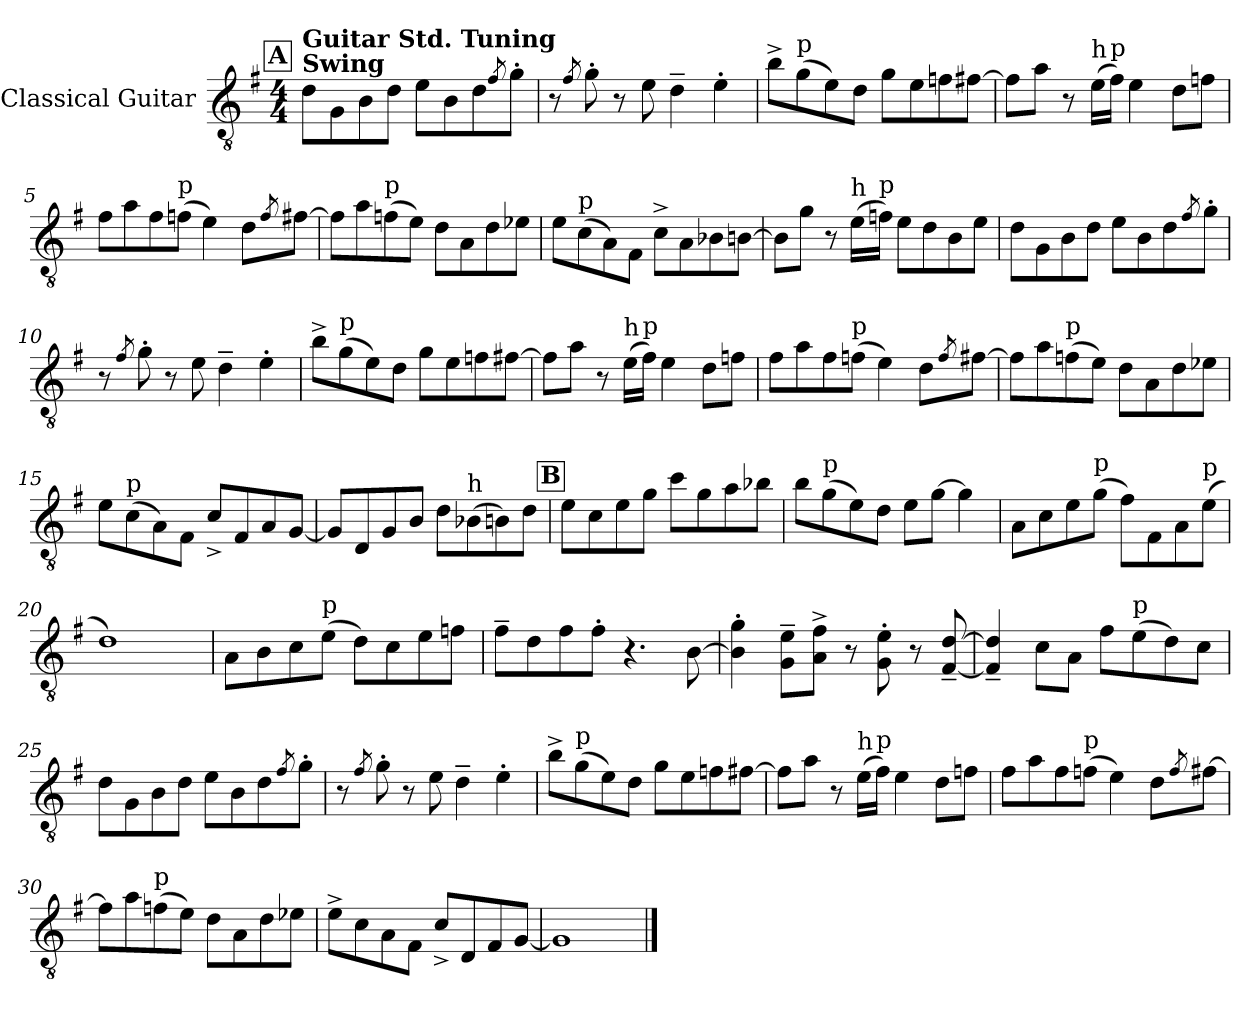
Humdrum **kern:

**kern
*part1
*staff1
*I"Classical Guitar
*I'Guit.
*clefGv2
*k[f#]
*M4/4
*MM120
!!LO:REH:place=s1:a:B:fs=14:t=A
=1
!LO:TX:a:B:t=Swing
!LO:TX:a:B:t=Guitar Std. Tuning
8d\L
8G\
8B\
8d\J
8e\L
8B\
8d\
8qf#/
8g'\J
=2
8r
8qf#/
8g'\
8r
8e\
4d~\
4e'\
=3
8b^\L
!LO:TX:a:t=p
(8g\
8e\)
8d\J
8g\L
8e\
8fn\
[8f#X\J
=4
8f#\L]
8a\J
8r
!LO:TX:a:t=h
(16e\LL
!LO:TX:a:t=p
16f#\JJ)
4e\
8d\L
8fn\J
!!LO:LB:g=z
=5
8f#\L
8a\
8f#\
!LO:TX:a:t=p
(8fn\J
4e\)
8d\L
8qf/
[8f#X\J
=6
8f#\L]
8a\
!LO:TX:a:t=p
(8fn\
8e\J)
8d\L
8A\
8d\
8e-X\J
=7
8e\L
!LO:TX:a:t=p
(8c\
8A\)
8F#\J
8c^\L
8A\
8B-X\
[8Bn\J
=8
8B\L]
8g\J
8r
!LO:TX:a:t=h
(16e\LL
!LO:TX:a:t=p
16fn\JJ)
8e\L
8d\
8B\
8e\J
!!LO:LB:g=z
=9
8d\L
8G\
8B\
8d\J
8e\L
8B\
8d\
8qf#/
8g'\J
=10
8r
8qf#/
8g'\
8r
8e\
4d~\
4e'\
=11
8b^\L
!LO:TX:a:t=p
(8g\
8e\)
8d\J
8g\L
8e\
8fn\
[8f#X\J
=12
8f#\L]
8a\J
8r
!LO:TX:a:t=h
(16e\LL
!LO:TX:a:t=p
16f#\JJ)
4e\
8d\L
8fn\J
!!LO:LB:g=z
=13
8f#\L
8a\
8f#\
!LO:TX:a:t=p
(8fn\J
4e\)
8d\L
8qf/
[8f#X\J
=14
8f#\L]
8a\
!LO:TX:a:t=p
(8fn\
8e\J)
8d\L
8A\
8d\
8e-X\J
=15
8e\L
!LO:TX:a:t=p
(8c\
8A\)
8F#\J
8c^/L
8F#/
8A/
[8G/J
=16
8G/L]
8D/
8G/
8B/J
8d\L
!LO:TX:a:t=h
(8B-X\
8Bn\)
8d\J
!!LO:LB:g=z
!!LO:REH:place=s1:a:B:fs=14:t=B
=17
8e\L
8c\
8e\
8g\J
8cc\L
8g\
8a\
8b-X\J
=18
8b\L
!LO:TX:a:t=p
(8g\
8e\)
8d\J
8e\L
[8g\J
4g\]
=19
8A\L
8c\
8e\
!LO:TX:a:t=p
(8g\J
8f#\L)
8F#\
8A\
!LO:TX:a:t=p
(8e\J
=20
1d)
!!LO:LB:g=z
=21
8A\L
8B\
8c\
!LO:TX:a:t=p
(8e\J
8d\L)
8c\
8e\
8fn\J
=22
8f#~\L
8d\
8f#\
8f#'\J
4.r
[8B\
=23
4B\]' 4g\'
8G\~ 8e\~L
8A\^ 8f#\^J
8r
8G\' 8e\'
8r
[8F#/~ [8d/~
=24
4F#/]~ 4d/]~
8c\L
8A\J
8f#\L
!LO:TX:a:t=p
(8e\
8d\)
8c\J
!!LO:LB:g=z
=25
8d\L
8G\
8B\
8d\J
8e\L
8B\
8d\
8qf#/
8g'\J
=26
8r
8qf#/
8g'\
8r
8e\
4d~\
4e'\
=27
8b^\L
!LO:TX:a:t=p
(8g\
8e\)
8d\J
8g\L
8e\
8fn\
[8f#X\J
=28
8f#\L]
8a\J
8r
!LO:TX:a:t=h
(16e\LL
!LO:TX:a:t=p
16f#\JJ)
4e\
8d\L
8fn\J
!!LO:LB:g=z
=29
8f#\L
8a\
8f#\
!LO:TX:a:t=p
(8fn\J
4e\)
8d\L
8qf/
[8f#X\J
=30
8f#\L]
8a\
!LO:TX:a:t=p
(8fn\
8e\J)
8d\L
8A\
8d\
8e-X\J
=31
8e^\L
8c\
8A\
8F#\J
8c^/L
8D/
8F#/
[8G/J
=32
1G]
==
*-
